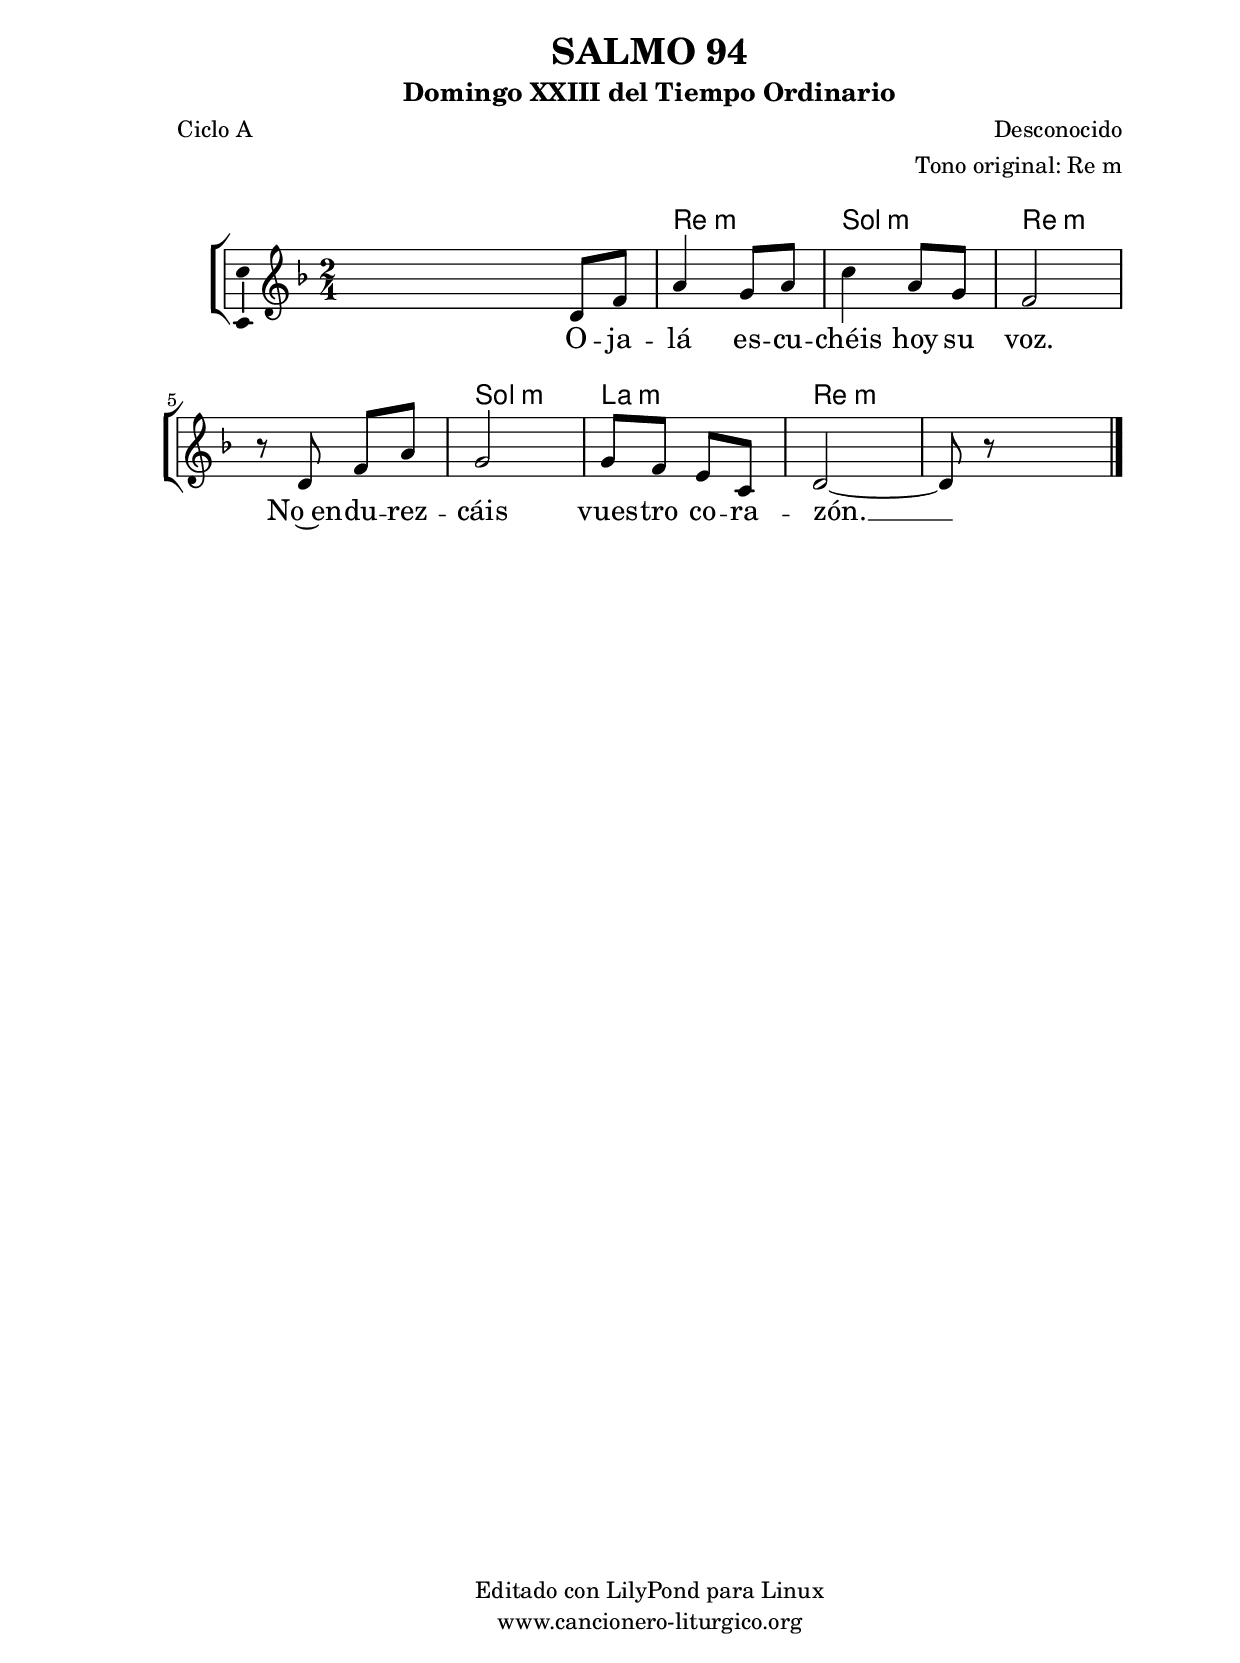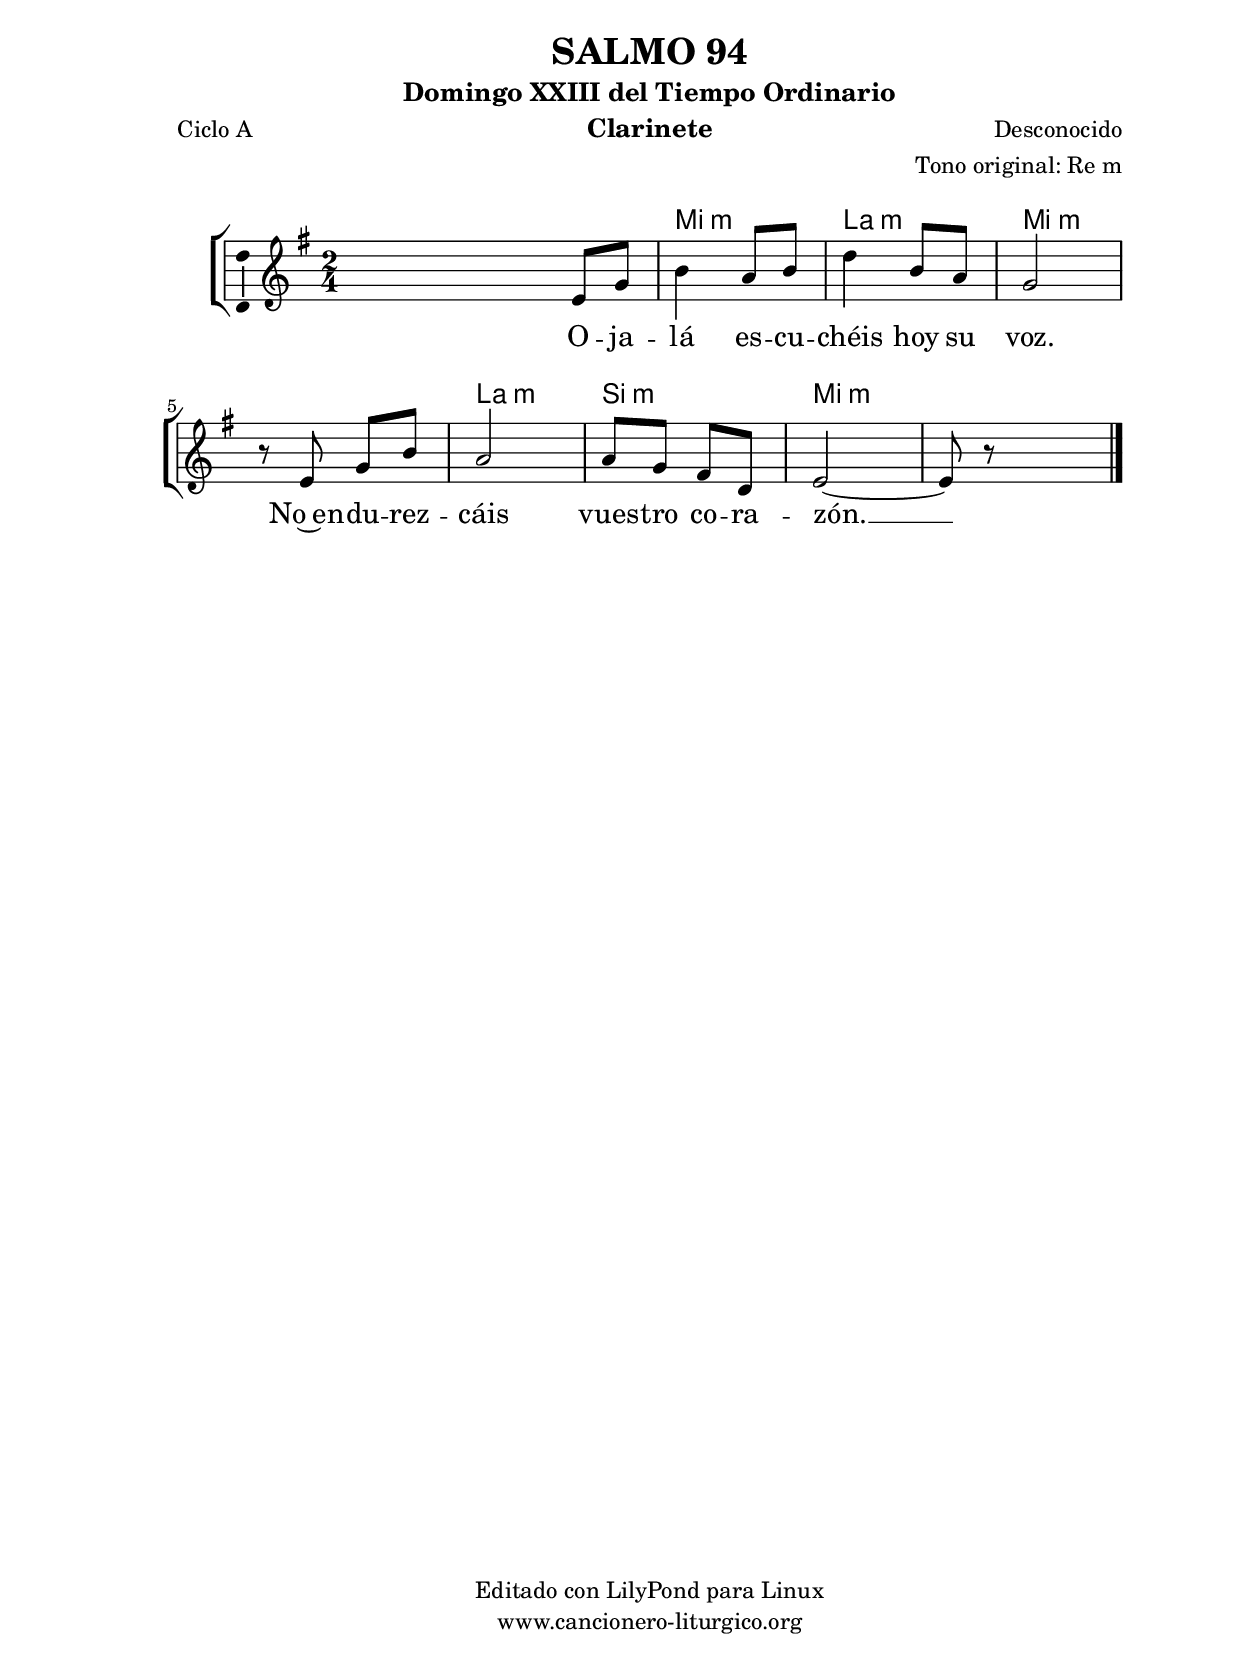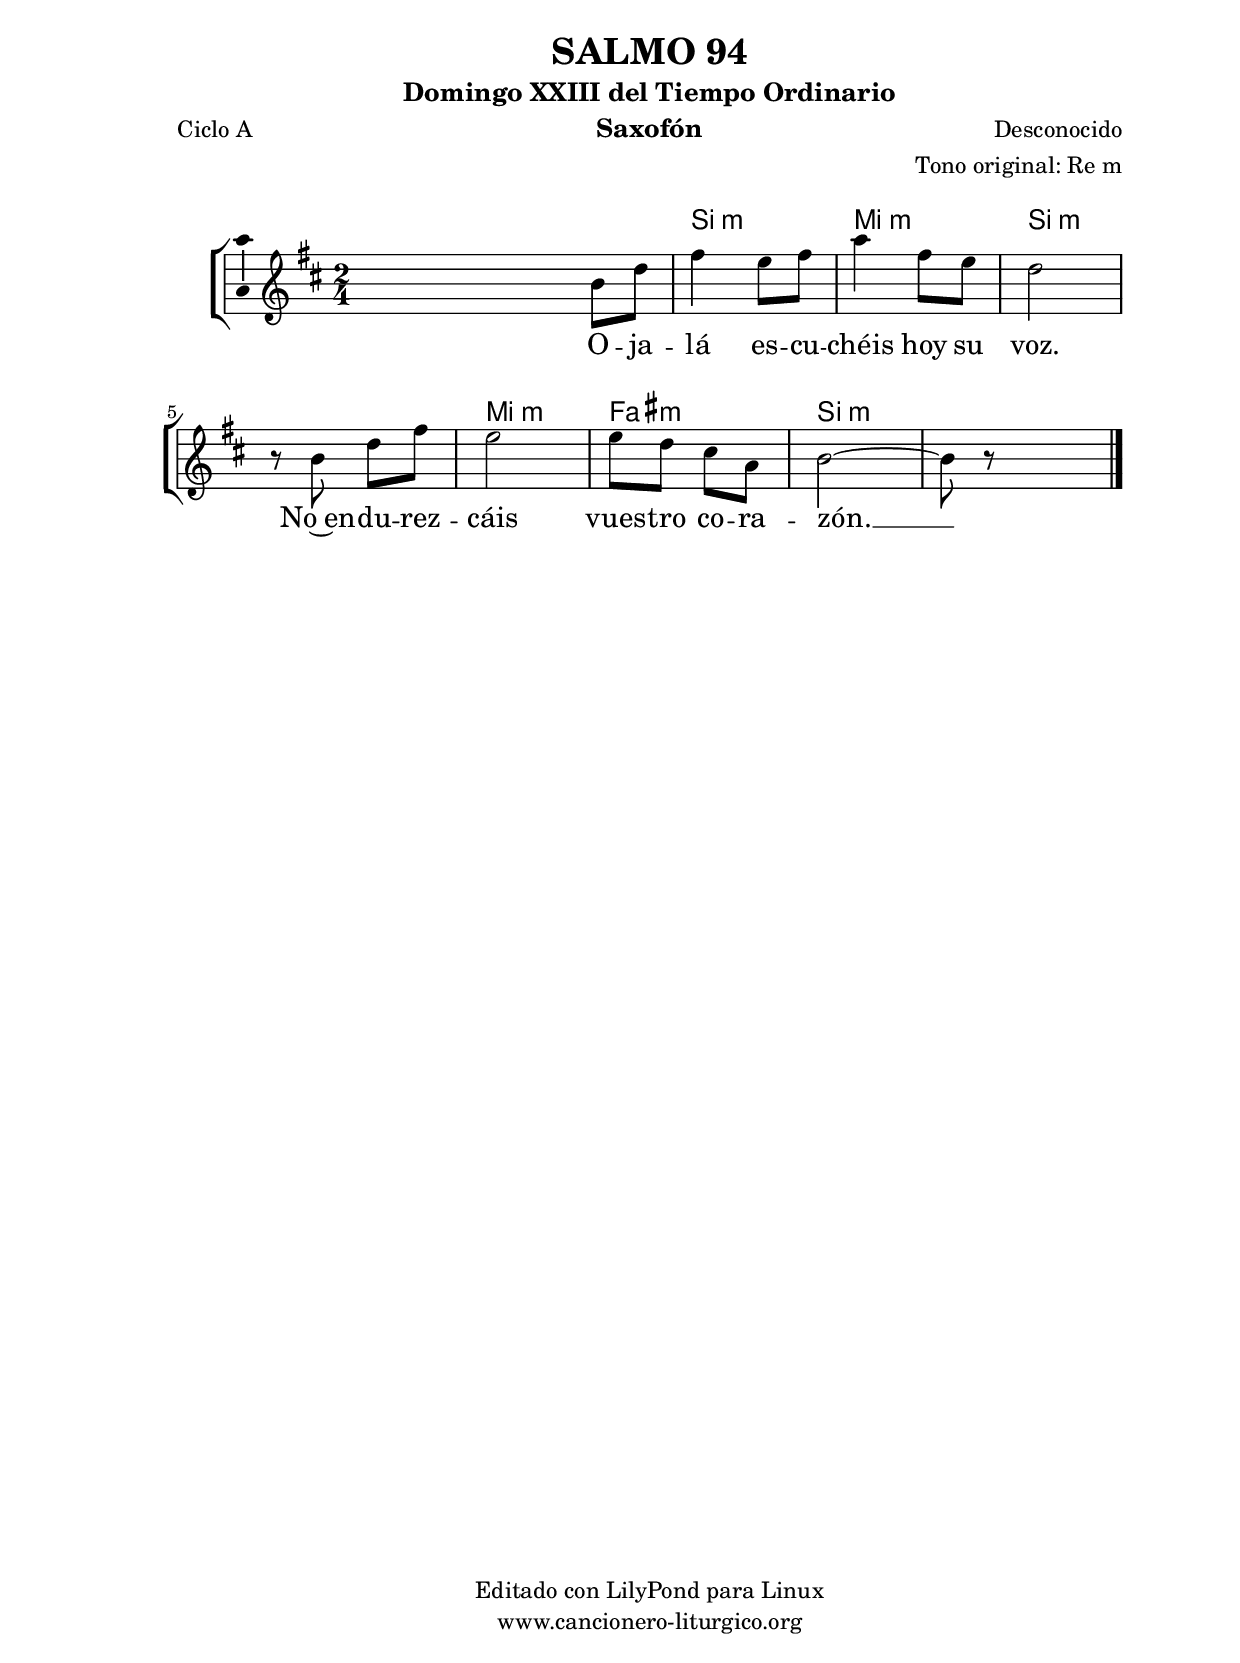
%
%para convertir .midi en .wav:
%timidity filename.midi -Ow -o finename.wav
%
%
%Para convertir de .wav a .mp3:
%lame -h -m j filename.wav
%
%
%para escuchar el midi:
%timidity nombrefichero.midi
%


%versión de lilypond para la que se ha escrito esta partitura:
\version "2.16.0"

	%Tamaño papel
	#(set-default-paper-size "a4")
	%Tamaño partitura
	#(set-global-staff-size 20)
	%No responde al pulsar sobre una nota
	#(ly:set-option 'point-and-click #f)

%parámetros del encabezamiento:
\header {
	title = "SALMO 94"
	subtitle = "Domingo XXIII del Tiempo Ordinario"
	composer = "Desconocido"
	poet = "Ciclo A"
	meter = ""
	arranger = "Tono original: Re m"
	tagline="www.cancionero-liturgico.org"
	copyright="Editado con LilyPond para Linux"
	tiempo = "Ordinario"
	usos = "Salmo"
	letra = "Ojalá escuchéis hoy su voz. No endurezcáis vuestro corazón."
	}

%parámetros asociados al papel:
\paper  {
	oddHeaderMarkup = \markup {\fill-line { \on-the-fly #not-first-page \fromproperty #'header:title \on-the-fly #not-first-page \fromproperty #'header:composer }}
	evenHeaderMarkup = \markup {\fill-line { \fromproperty #'header:composer \fromproperty #'header:title }}
	#(set-paper-size "a4")
	print-page-number = ##f
	first-page-number = 1
	print-first-page-number = ##f
%	head-separation = 3.0 \cm
	top-margin = 2.0 \cm
	bottom-margin = 0.5\cm
%%%	bottom-margin = -1.0\cm
	left-margin = 3.0 \cm
	line-width = 16.0 \cm 
	indent = 8\mm
	interscoreline = 2.\mm
	between-system-space = 15\mm
%	para que las partituras no llenen la hoja:
	ragged-bottom = ##t
%	idem para la última hoja:
	ragged-last-bottom = ##f
%	para que las partituras llenen el ancho del papel:
	ragged-last = ##f
	after-title-space = 2.5 \cm
%page-count=1
%system-count=8

	%Flexible Vertical Spacing
%	markup-markup-spacing =
%	#'((basic-distance . 15) (minimum-distance . 15) (padding . 3))
	markup-system-spacing =
	#'((basic-distance . 15) (minimum-distance . 15) (padding . 3))
	system-system-spacing =
	#'((basic-distance . 15) (minimum-distance . 15) (padding . 3))
	score-system-spacing =
	#'((basic-distance . 15) (minimum-distance . 15) (padding . 5))
%	top-system-spacing = % header
%	#'((basic-distance . 8) (minimum-distance . 0) (padding . 3))
%	top-markup-spacing =
%	#'((basic-distance . 20) (minimum-distance . 20) (padding . 3))
	last-bottom-spacing = % footer
	#'((basic-distance . 5) (minimum-distance . 5) (padding . 3))
%	score-markup-spacing =
%	#'((basic-distance . 16) (minimum-distance . 13) (padding . 3))

	}


%parámetros que afectan a toda la partitura:
global =  {
	%clave de sol (G):
	\clef G
	%armadura:
%	\transpose e f
	\key d \minor
	\tempo 4=100
	\set Score.tempoHideNote = ##t
	}


acordes = {
	\italianChords
	\chordmode {
%	\transpose e f
{

s2
d2:m g:m d:m s
g:m a:m d:m s

	}
	}
}

melodia = 
%	\transpose e f
{
	\relative c'{

\time 2/4

s4 d8 f
a4 g8 a
c4 a8 g
f2
\break
r8 d8 f a
g2
g8 f e c
d2~
d8 r8 s4

	\bar "|."
	}
	}


texto = \lyricmode {
O -- ja -- lá es -- cu -- chéis hoy su voz. No~en -- du -- rez -- cáis vues -- tro co -- ra -- zón. __
	}


acordesStaff = \context ChordNames = acordesStaff <<
	\set chordChanges = ##t
	\acordes
	>>


vozStaff = \context Voice = vozStaff
\with {\consists "Ambitus_engraver"}
<<
%	\set Staff.instrumentName = ""
%	\set Staff.shortInstrumentName = ""
%	\set Staff.midiInstrument = #"clarinet"
%	\set Staff.midiInstrument = #"cello"
%	\set Staff.midiInstrument = #"flute"
	\set Staff.midiInstrument = #"electric guitar (jazz)"
%	\set Staff.midiInstrument = #"english horn"
%	\set Staff.midiInstrument = #"violin"
%	\set Staff.midiInstrument = #"glockenspiel"
	\set Staff.midiMinimumVolume = #0.7
	\set Staff.midiMaximumVolume = #0.9
	\global
	\melodia
	>>


textoStaff = \context Lyrics = textoStaff <<
	\lyricsto vozStaff \texto
	>>

\book {
	\score {
		\context ChoirStaff {
			\override StaffGroup.SystemStartBracket #'collapse-height = #1
			\override Score.SystemStartBar #'collapse-height = #1
			<<
			\acordesStaff
			\vozStaff
			\textoStaff
			>>
			}
		\layout {
	    		\context {
				\Lyrics
				\override LyricText #'font-size = #2
				}
	   		 \context {
				\Score
				%fontSize = #3
				\override StaffSymbol #'staff-space = #(magstep +3)
				%\override Beam #'thickness = #0.55
				%\override SpacingSpanner #'spacing-increment = #1.0
				%\override Slur #'height-limit = #1.5
				}
			}
		}
	\score {
		\unfoldRepeats
		\context ChoirStaff {
			<<
			\acordesStaff
			\vozStaff
			>>
			}
		\midi {
	  		\context {
	  			\Score
				tempoWholesPerMinute = #(ly:make-moment 70 4)
				}
			}
		}
	}

%Partitura para clarinete
#(define output-suffix "C")
\book {
	\header{
		instrument = "Clarinete"
		}
	\score {
		\context ChoirStaff {
			\override StaffGroup.SystemStartBracket #'collapse-height = #1
			\override Score.SystemStartBar #'collapse-height = #1
\transpose c d
			<<
			\acordesStaff
			\vozStaff
			\textoStaff
			>>
			}
		\layout {
	    		\context {
				\Lyrics
				\override LyricText #'font-size = #2
				}
	   		 \context {
				\Score
				%fontSize = #3
				\override StaffSymbol #'staff-space = #(magstep +3)
				%\override Beam #'thickness = #0.55
				%\override SpacingSpanner #'spacing-increment = #1.0
				%\override Slur #'height-limit = #1.5
				}
			}
		}
	}

%Partitura para saxofón
#(define output-suffix "S")
\book {
	\header{
		instrument = "Saxofón"
		}
	\score {
		\context ChoirStaff {
			\override StaffGroup.SystemStartBracket #'collapse-height = #1
			\override Score.SystemStartBar #'collapse-height = #1
\transpose c a
			<<
			\acordesStaff
			\vozStaff
			\textoStaff
			>>
			}
		\layout {
	    		\context {
				\Lyrics
				\override LyricText #'font-size = #2
				}
	   		 \context {
				\Score
				%fontSize = #3
				\override StaffSymbol #'staff-space = #(magstep +3)
				%\override Beam #'thickness = #0.55
				%\override SpacingSpanner #'spacing-increment = #1.0
				%\override Slur #'height-limit = #1.5
				}
			}
		}
	}

